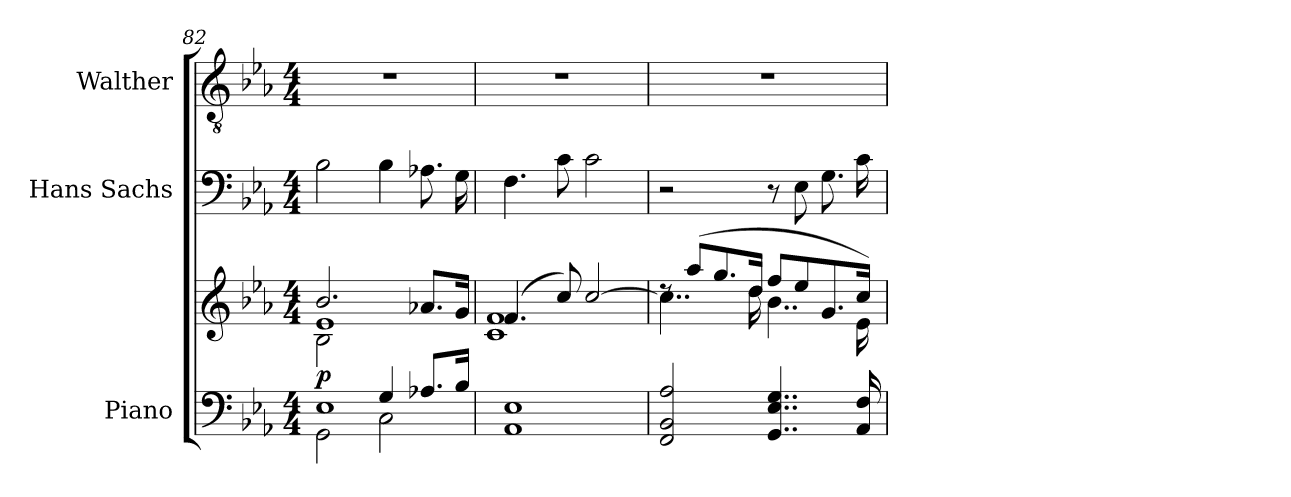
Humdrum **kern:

**kern	**kern	**dynam	**kern	**kern
*part3	*part3	*part3	*part2	*part1
*staff4	*staff3	*staff3/4	*staff2	*staff1
*I"Piano	*	*	*I"Hans Sachs	*I"Walther
*I'Pno.	*	*	*I'H. S.	*I'W.
*clefF4	*clefG2	*	*clefF4	*clefGv2
*k[b-e-a-]	*k[b-e-a-]	*	*k[b-e-a-]	*k[b-e-a-]
*M4/4	*M4/4	*	*M4/4	*M4/4
*MM66	*MM66	*	*MM66	*MM66
=82	=82	=82	=82	=82
*^	*^	*	*	*
*	*^	*	*^	*	*	*
!	!	!	!	!	!	!LO:DY:b	!	!
2ryy	2GG\	1E-	2.b-/	1e-	(>2B-\	p	2B-\	1r
4G/	2C\	.	.	.	2ryy	.	4B-\	.
8.A-X/L	.	.	8.a-X/L	.	.	.	8.A-X\	.
16B-/Jk)	.	.	16g/Jk	.	.	.	16G\	.
*v	*v	*v	*	*	*	*	*	*
*	*	*v	*v	*	*	*
!!LO:LB:g=z
=83	=83	=83	=83	=83	=83
1AA- 1E-	(>4.f/	1c 1f	.	4.F\	1r
.	8cc/)	.	.	8c\	.
.	[2cc/	.	.	2c\	.
=84	=84	=84	=84	=84	=84
*	*	*	*	*	*MM86
2FF/ 2BB-/ 2A-/	8rdd	4..cc\]	.	2r	1r
.	(>8aa-/L	.	.	.	.
.	8.gg/	.	.	.	.
.	16dd/Jk	16dd\	.	.	.
4..GG/ 4..E-/ 4..G/	8ff/L	4..b-\	.	8r	.
.	8ee-/	.	.	8E-\	.
.	8.g/	.	.	8.G\	.
16AA-/ 16F/	16cc/Jk)	16e-\	.	16c\	.
*	*v	*v	*	*	*
=	=	=	=	=
*-	*-	*-	*-	*-
